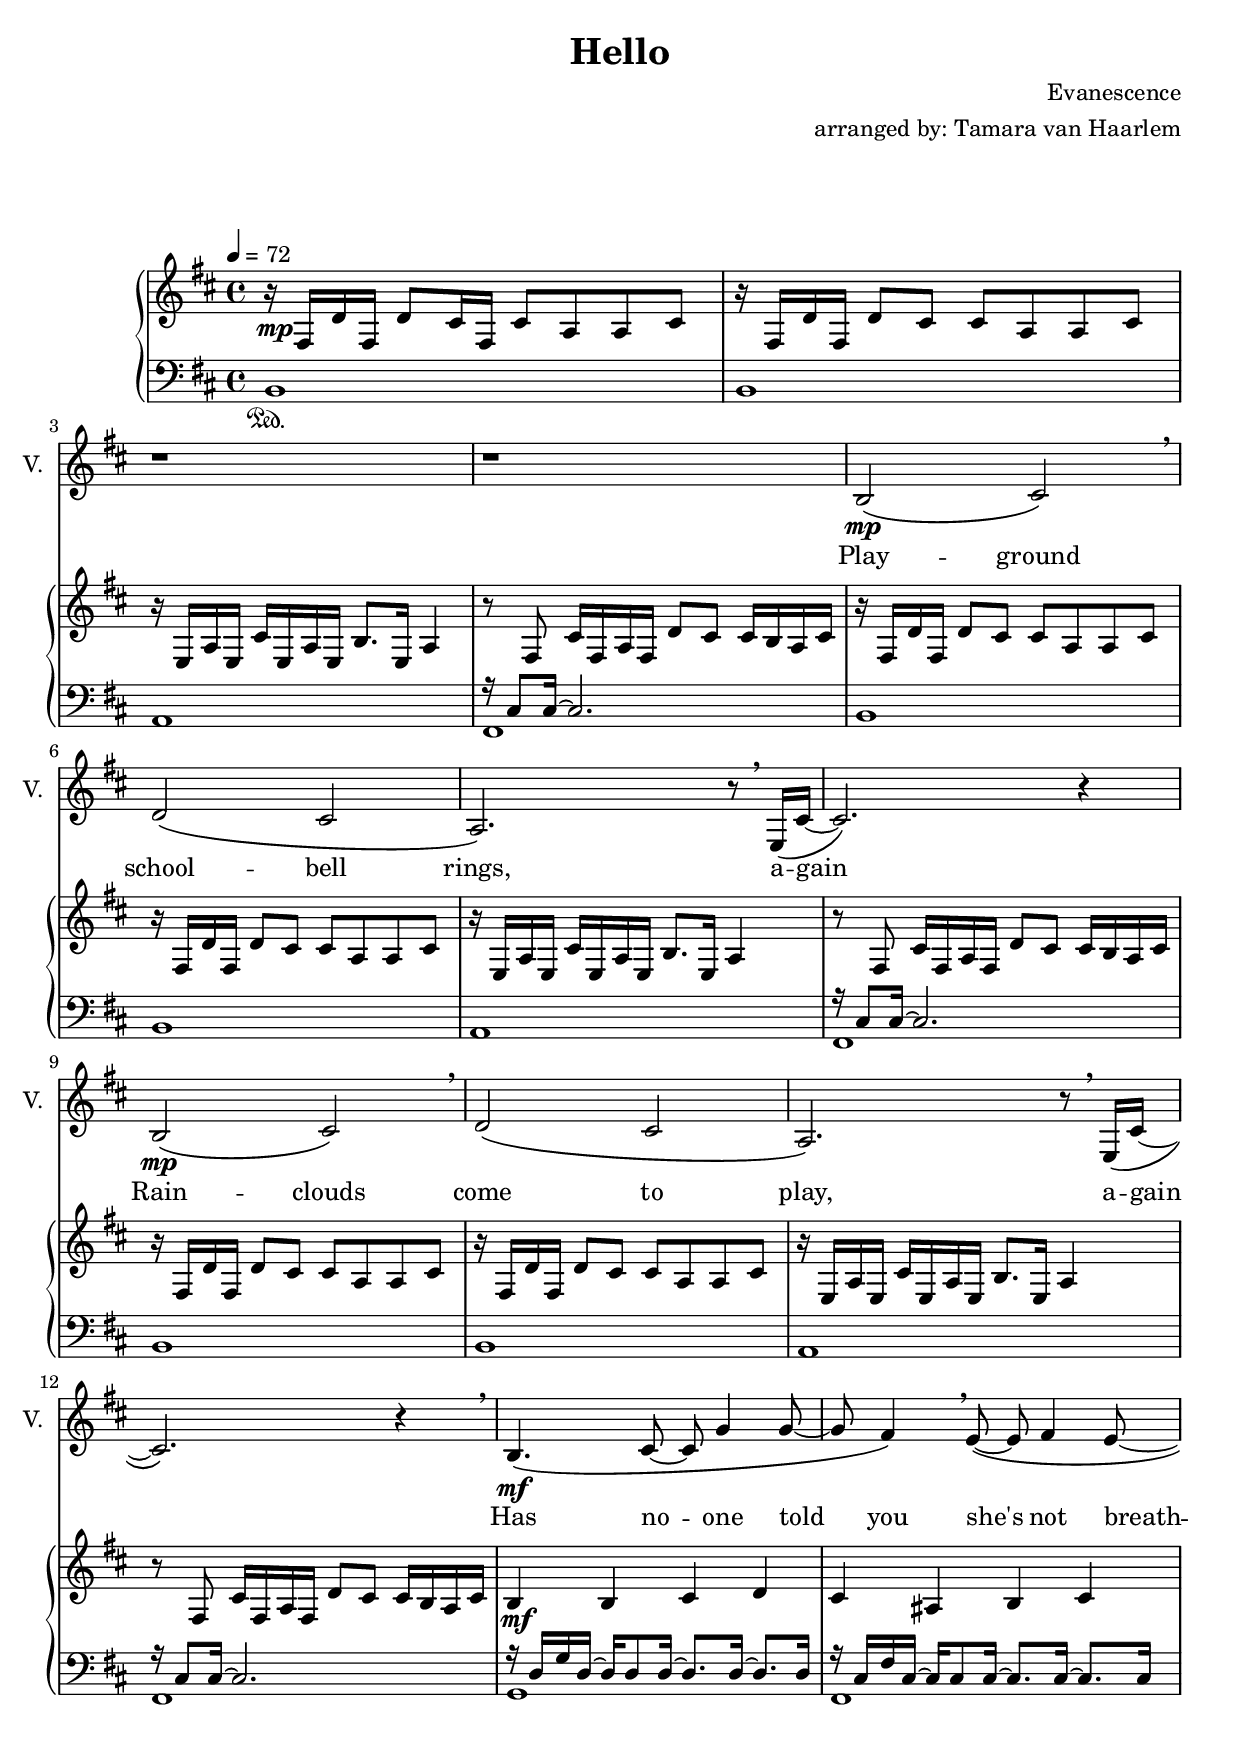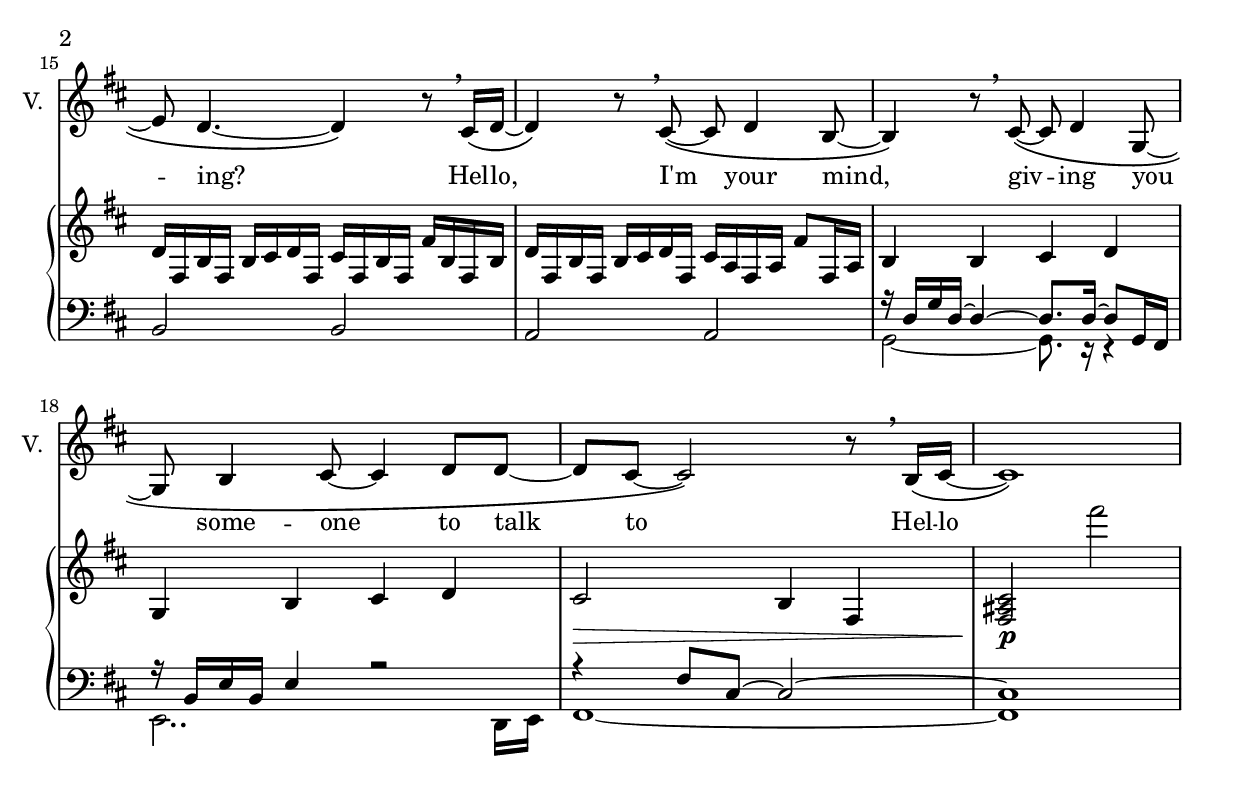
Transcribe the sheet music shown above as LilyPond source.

\include "articulate.ly"
\include "predefined-guitar-fretboards.ly"
\version "2.19.49"

\header {
  title = "Hello"
  composer = "Evanescence"
  arranger = "arranged by: Tamara van Haarlem"
}



voiceStaff= \relative c' {
  \tempo 4=72 \time 4/4 \key b \minor \clef "treble"
  \repeat unfold 4 r1

  %5
  \repeat unfold 2 {
    b2\mp\( cis\) |
    \breathe d\( cis |
    a2.\) r8 \breathe e16\( cis'~ |
    cis2.\) r4 |
  }

  \barNumberCheck #13
  \breathe b4.\mf\( cis8~ cis g'4 g8~ |
  g fis4\) \breathe e8\(~ e fis4 e8~ |
  e d4.~ d4\) r8 \breathe cis16\( d~ |
  d4\) r8 \breathe cis8\(~ cis d4 b8~ |
  b4\) r8 \breathe cis8\(~ cis d4 g,8~ |
  g b4 cis8~ cis4 d8 d~ |
  d cis~ cis2\) r8 \breathe b16\( cis~ |
  cis1\) |


}

cello= \relative c, {
  \tempo 4=72 \time 4/4 \key b \minor \clef bass
}

upperA= \relative c' {
  r16 fis, d' fis, d'8 cis cis a a cis |
}
upperB= \relative c' {
  r16 e, a e cis' e, a e b'8. e,16 a4 |
}
upperC= \relative c' {
  r8 fis, cis'16 fis, a fis d'8 cis cis16 b a cis |
}

upperStaff= \relative c' {
  \tempo 4=72 \time 4/4 \key b \minor
  r16 fis, d' fis, d'8 cis16 fis, cis'8 a a cis |
  \upperA
  \upperB
  \upperC

  %5
  \repeat unfold 2 {
    \upperA
    \upperA
    \upperB
    \upperC
  }

  \barNumberCheck #13
  b4 b cis d |
  cis ais b cis |
  d16 fis, b fis b cis d fis, cis' fis, b fis fis' b, fis b |
  d16 fis, b fis b cis d fis, cis' a fis a fis'8 fis,16 a |
  b4 b cis d |
  g, b cis d |
  cis2 b4 fis |
  < fis ais cis>2 fis''' |

}


lowerStaff= \relative c {
  \tempo 4=72 \time 4/4 \key b \minor \clef bass
  b1|
  b |
  a |
  << { \voiceTwo fis } \new Voice { \voiceOne r16-\tag midi \mf cis'8 cis16~ cis2. } >> \oneVoice |

  %5
  \repeat unfold 2 {
    b1 |
    b |
    a |
    << { \voiceTwo fis } \new Voice { \voiceOne r16-\tag midi \mf cis'8 cis16~ cis2. } >> \oneVoice |
  }

  \barNumberCheck #13
  <<
    {
      \voiceOne
      r16 d g d~ d d8 d16~ d8. d16~ d8. d16 |
      r16 cis fis cis~ cis cis8 cis16~ cis8. cis16~ cis8. cis16 |
    }
    \new Voice {
      \voiceTwo
      g1-\tag midi \mf |
      fis |
    }
  >> \oneVoice
  b2 b |
  a a |
  <<
    {
      \voiceOne
      r16 d g d~ d4~ d8. d16~ d8 g,16 fis |
      r16 b e b e4 r2 |
      r4 fis8 cis~ cis2~ |
      cis1 |
    }
    \new Voice {
      \voiceTwo
      g2-\tag midi \mf~ g8. r16 r4 |
      e2.. d16 e |
      fis1-\tag midi \>~ |
      fis-\tag midi \p |
    }
  >> \oneVoice
}

pianoDynamics = {
  s1\mp |
  s1*11 |
  s1\mf |
  s1*5 |
  s1\> |
  s1\p |
}

pianoPedal = {
  s1\sustainOn
}

myChords= \chordmode {
}

\book {
  \bookOutputSuffix "sheet"
  \score {
    <<
      \new ChordNames { \myChords }
      \new FretBoards { \myChords }
      \new Staff = "voice" <<
        \set Staff.instrumentName = \markup { "Voice" }
        \set Staff.shortInstrumentName = \markup { "V." }
        \set Staff.midiInstrument = "choir aahs"
        \voiceStaff
        \addlyrics {
          Play -- ground school -- bell rings, a -- gain
          Rain -- clouds come to play, a -- gain

          Has no -- one told you she's not breath -- ing?
          Hel -- lo, I'm your mind, giv -- ing you some -- one to talk to
          Hel -- lo

        }
      >>
      \new Staff = "cello" <<
        \set Staff.instrumentName = \markup { "ViolonCello" }
        \set Staff.shortInstrumentName = \markup { "C." }
        \set Staff.midiInstrument = "cello"
        \cello
      >>
      \new PianoStaff = "piano" <<
        \new Staff {
          \set Staff.midiInstrument = "acoustic grand"
          \upperStaff
        }
        \new Dynamics \pianoDynamics
        \new Staff {
          \set Staff.midiInstrument = "acoustic grand"
          \removeWithTag midi \lowerStaff
        }
        \new Dynamics \pianoPedal
      >>
    >>
    \layout {
      \context {
        \Staff \RemoveEmptyStaves
        \override VerticalAxisGroup #'remove-first = ##t
      }
      \context {
        \PianoStaff
        \accepts Dynamics
        % \override VerticalAlignment #'forced-distance = #7
      }
    }
  }
}
\book {
  \bookOutputSuffix "midi"
  \score {
    \unfoldRepeats \articulate <<
      \new Staff = "voice" <<
        \set Staff.instrumentName = \markup { "Voice" }
        \set Staff.shortInstrumentName = \markup { "V." }
        \set Staff.midiInstrument = "choir aahs"
        \voiceStaff
      >>
      \new Staff = "cello" <<
        \set Staff.instrumentName = \markup { "ViolonCello" }
        \set Staff.shortInstrumentName = \markup { "C." }
        \set Staff.midiInstrument = "cello"
        \cello
      >>
      \new PianoStaff = "piano" <<
        \new Staff {
          \set Staff.midiInstrument = "acoustic grand"
          <<
            \pianoDynamics
            \upperStaff
            \pianoPedal
          >>
        }
        \new Staff {
          \set Staff.midiInstrument = "acoustic grand"
          <<
            \pianoDynamics
            \lowerStaff
            \pianoPedal
          >>
        }
      >>
    >>
    \midi {
      \context {
        \type "Performer_group"
        \name Dynamics
        \consists "Piano_pedal_performer"
      }
      \context {
        \PianoStaff
        \accepts Dynamics
      }
    }
  }
}
